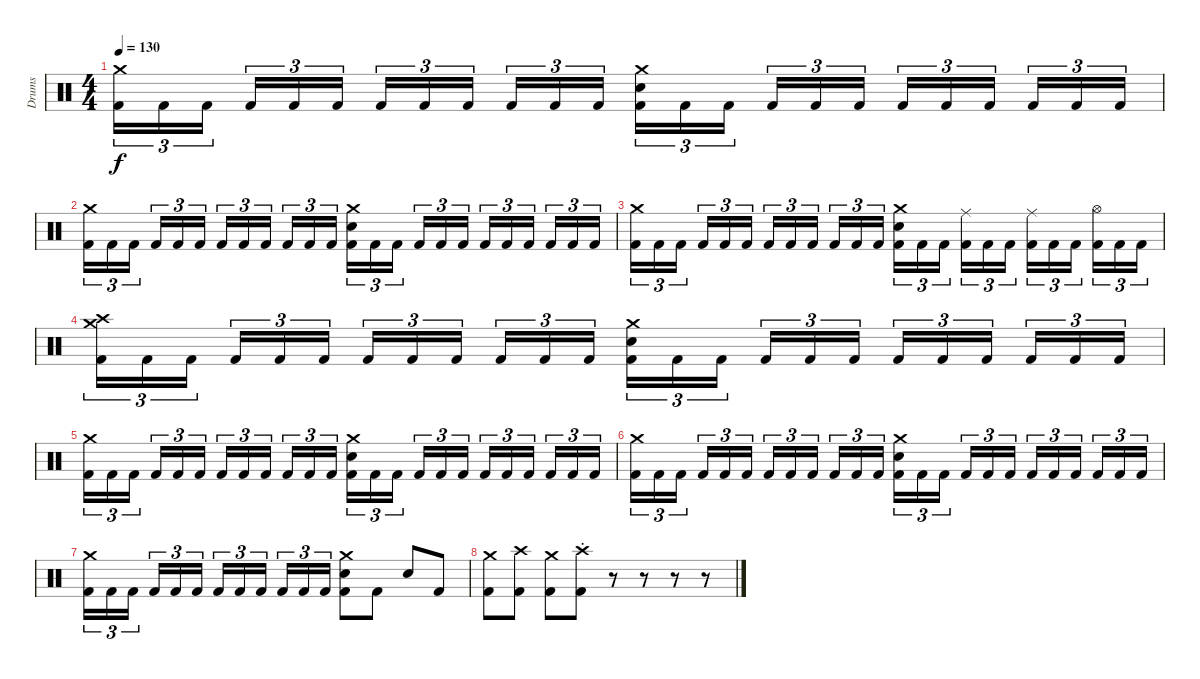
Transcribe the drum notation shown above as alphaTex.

\track ("Drums" "Drums") {instrument percussion}
\staff {score}
\articulation defaults
\ts (4 4)
\tempo 130
\clef neutral
\ks c
("Crash medium (hit)" "Kick (hit) 2").16{tu (3 2) dy f} "Kick (hit) 2".16{tu (3 2)} "Kick (hit) 2".16{tu (3 2) beam splitsecondary} "Kick (hit) 2".16{tu (3 2)} "Kick (hit) 2".16{tu (3 2)} "Kick (hit) 2".16{tu (3 2)} "Kick (hit) 2".16{tu (3 2)} "Kick (hit) 2".16{tu (3 2)} "Kick (hit) 2".16{tu (3 2) beam splitsecondary} "Kick (hit) 2".16{tu (3 2)} "Kick (hit) 2".16{tu (3 2)} "Kick (hit) 2".16{tu (3 2)} ("Crash medium (hit)" "Snare (hit) 2" "Kick (hit) 2").16{tu (3 2)} "Kick (hit) 2".16{tu (3 2)} "Kick (hit) 2".16{tu (3 2) beam splitsecondary} "Kick (hit) 2".16{tu (3 2)} "Kick (hit) 2".16{tu (3 2)} "Kick (hit) 2".16{tu (3 2)} "Kick (hit) 2".16{tu (3 2)} "Kick (hit) 2".16{tu (3 2)} "Kick (hit) 2".16{tu (3 2) beam splitsecondary} "Kick (hit) 2".16{tu (3 2)} "Kick (hit) 2".16{tu (3 2)} "Kick (hit) 2".16{tu (3 2)} |
("Crash medium (hit)" "Kick (hit) 2").16{tu (3 2)} "Kick (hit) 2".16{tu (3 2)} "Kick (hit) 2".16{tu (3 2) beam splitsecondary} "Kick (hit) 2".16{tu (3 2)} "Kick (hit) 2".16{tu (3 2)} "Kick (hit) 2".16{tu (3 2)} "Kick (hit) 2".16{tu (3 2)} "Kick (hit) 2".16{tu (3 2)} "Kick (hit) 2".16{tu (3 2) beam splitsecondary} "Kick (hit) 2".16{tu (3 2)} "Kick (hit) 2".16{tu (3 2)} "Kick (hit) 2".16{tu (3 2)} ("Crash medium (hit)" "Snare (hit) 2" "Kick (hit) 2").16{tu (3 2)} "Kick (hit) 2".16{tu (3 2)} "Kick (hit) 2".16{tu (3 2) beam splitsecondary} "Kick (hit) 2".16{tu (3 2)} "Kick (hit) 2".16{tu (3 2)} "Kick (hit) 2".16{tu (3 2)} "Kick (hit) 2".16{tu (3 2)} "Kick (hit) 2".16{tu (3 2)} "Kick (hit) 2".16{tu (3 2) beam splitsecondary} "Kick (hit) 2".16{tu (3 2)} "Kick (hit) 2".16{tu (3 2)} "Kick (hit) 2".16{tu (3 2)} |
("Crash medium (hit)" "Kick (hit) 2").16{tu (3 2)} "Kick (hit) 2".16{tu (3 2)} "Kick (hit) 2".16{tu (3 2) beam splitsecondary} "Kick (hit) 2".16{tu (3 2)} "Kick (hit) 2".16{tu (3 2)} "Kick (hit) 2".16{tu (3 2)} "Kick (hit) 2".16{tu (3 2)} "Kick (hit) 2".16{tu (3 2)} "Kick (hit) 2".16{tu (3 2) beam splitsecondary} "Kick (hit) 2".16{tu (3 2)} "Kick (hit) 2".16{tu (3 2)} "Kick (hit) 2".16{tu (3 2)} ("Crash medium (hit)" "Snare (hit) 2" "Kick (hit) 2").16{tu (3 2)} "Kick (hit) 2".16{tu (3 2)} "Kick (hit) 2".16{tu (3 2) beam splitsecondary} ("Ride (middle)" "Kick (hit) 2").16{tu (3 2)} "Kick (hit) 2".16{tu (3 2)} "Kick (hit) 2".16{tu (3 2)} ("Ride (middle)" "Kick (hit) 2").16{tu (3 2)} "Kick (hit) 2".16{tu (3 2)} "Kick (hit) 2".16{tu (3 2) beam splitsecondary} ("Hi-Hat (open)" "Kick (hit) 2").16{tu (3 2)} "Kick (hit) 2".16{tu (3 2)} "Kick (hit) 2".16{tu (3 2)} |
("Crash medium (hit)" "Crash high (hit)" "Kick (hit) 2").16{tu (3 2)} "Kick (hit) 2".16{tu (3 2)} "Kick (hit) 2".16{tu (3 2) beam splitsecondary} "Kick (hit) 2".16{tu (3 2)} "Kick (hit) 2".16{tu (3 2)} "Kick (hit) 2".16{tu (3 2)} "Kick (hit) 2".16{tu (3 2)} "Kick (hit) 2".16{tu (3 2)} "Kick (hit) 2".16{tu (3 2) beam splitsecondary} "Kick (hit) 2".16{tu (3 2)} "Kick (hit) 2".16{tu (3 2)} "Kick (hit) 2".16{tu (3 2)} ("Crash medium (hit)" "Snare (hit) 2" "Kick (hit) 2").16{tu (3 2)} "Kick (hit) 2".16{tu (3 2)} "Kick (hit) 2".16{tu (3 2) beam splitsecondary} "Kick (hit) 2".16{tu (3 2)} "Kick (hit) 2".16{tu (3 2)} "Kick (hit) 2".16{tu (3 2)} "Kick (hit) 2".16{tu (3 2)} "Kick (hit) 2".16{tu (3 2)} "Kick (hit) 2".16{tu (3 2) beam splitsecondary} "Kick (hit) 2".16{tu (3 2)} "Kick (hit) 2".16{tu (3 2)} "Kick (hit) 2".16{tu (3 2)} |
("Crash medium (hit)" "Kick (hit) 2").16{tu (3 2)} "Kick (hit) 2".16{tu (3 2)} "Kick (hit) 2".16{tu (3 2) beam splitsecondary} "Kick (hit) 2".16{tu (3 2)} "Kick (hit) 2".16{tu (3 2)} "Kick (hit) 2".16{tu (3 2)} "Kick (hit) 2".16{tu (3 2)} "Kick (hit) 2".16{tu (3 2)} "Kick (hit) 2".16{tu (3 2) beam splitsecondary} "Kick (hit) 2".16{tu (3 2)} "Kick (hit) 2".16{tu (3 2)} "Kick (hit) 2".16{tu (3 2)} ("Crash medium (hit)" "Snare (hit) 2" "Kick (hit) 2").16{tu (3 2)} "Kick (hit) 2".16{tu (3 2)} "Kick (hit) 2".16{tu (3 2) beam splitsecondary} "Kick (hit) 2".16{tu (3 2)} "Kick (hit) 2".16{tu (3 2)} "Kick (hit) 2".16{tu (3 2)} "Kick (hit) 2".16{tu (3 2)} "Kick (hit) 2".16{tu (3 2)} "Kick (hit) 2".16{tu (3 2) beam splitsecondary} "Kick (hit) 2".16{tu (3 2)} "Kick (hit) 2".16{tu (3 2)} "Kick (hit) 2".16{tu (3 2)} |
("Crash medium (hit)" "Kick (hit) 2").16{tu (3 2)} "Kick (hit) 2".16{tu (3 2)} "Kick (hit) 2".16{tu (3 2) beam splitsecondary} "Kick (hit) 2".16{tu (3 2)} "Kick (hit) 2".16{tu (3 2)} "Kick (hit) 2".16{tu (3 2)} "Kick (hit) 2".16{tu (3 2)} "Kick (hit) 2".16{tu (3 2)} "Kick (hit) 2".16{tu (3 2) beam splitsecondary} "Kick (hit) 2".16{tu (3 2)} "Kick (hit) 2".16{tu (3 2)} "Kick (hit) 2".16{tu (3 2)} ("Crash medium (hit)" "Snare (hit) 2" "Kick (hit) 2").16{tu (3 2)} "Kick (hit) 2".16{tu (3 2)} "Kick (hit) 2".16{tu (3 2) beam splitsecondary} "Kick (hit) 2".16{tu (3 2)} "Kick (hit) 2".16{tu (3 2)} "Kick (hit) 2".16{tu (3 2)} "Kick (hit) 2".16{tu (3 2)} "Kick (hit) 2".16{tu (3 2)} "Kick (hit) 2".16{tu (3 2) beam splitsecondary} "Kick (hit) 2".16{tu (3 2)} "Kick (hit) 2".16{tu (3 2)} "Kick (hit) 2".16{tu (3 2)} |
("Crash medium (hit)" "Kick (hit) 2").16{tu (3 2)} "Kick (hit) 2".16{tu (3 2)} "Kick (hit) 2".16{tu (3 2) beam splitsecondary} "Kick (hit) 2".16{tu (3 2)} "Kick (hit) 2".16{tu (3 2)} "Kick (hit) 2".16{tu (3 2)} "Kick (hit) 2".16{tu (3 2)} "Kick (hit) 2".16{tu (3 2)} "Kick (hit) 2".16{tu (3 2) beam splitsecondary} "Kick (hit) 2".16{tu (3 2)} "Kick (hit) 2".16{tu (3 2)} "Kick (hit) 2".16{tu (3 2)} ("Crash medium (hit)" "Snare (hit) 2" "Kick (hit) 2").8 "Kick (hit) 2".8 "Snare (hit) 2".8 "Kick (hit) 2".8 |
("Crash medium (hit)" "Kick (hit) 2").8 ("Crash high (hit)" "Kick (hit) 2").8 ("Crash medium (hit)" "Kick (hit) 2").8 ("Crash high (hit)"{st} "Kick (hit) 2").8 r.8 r.8 r.8 r.8
